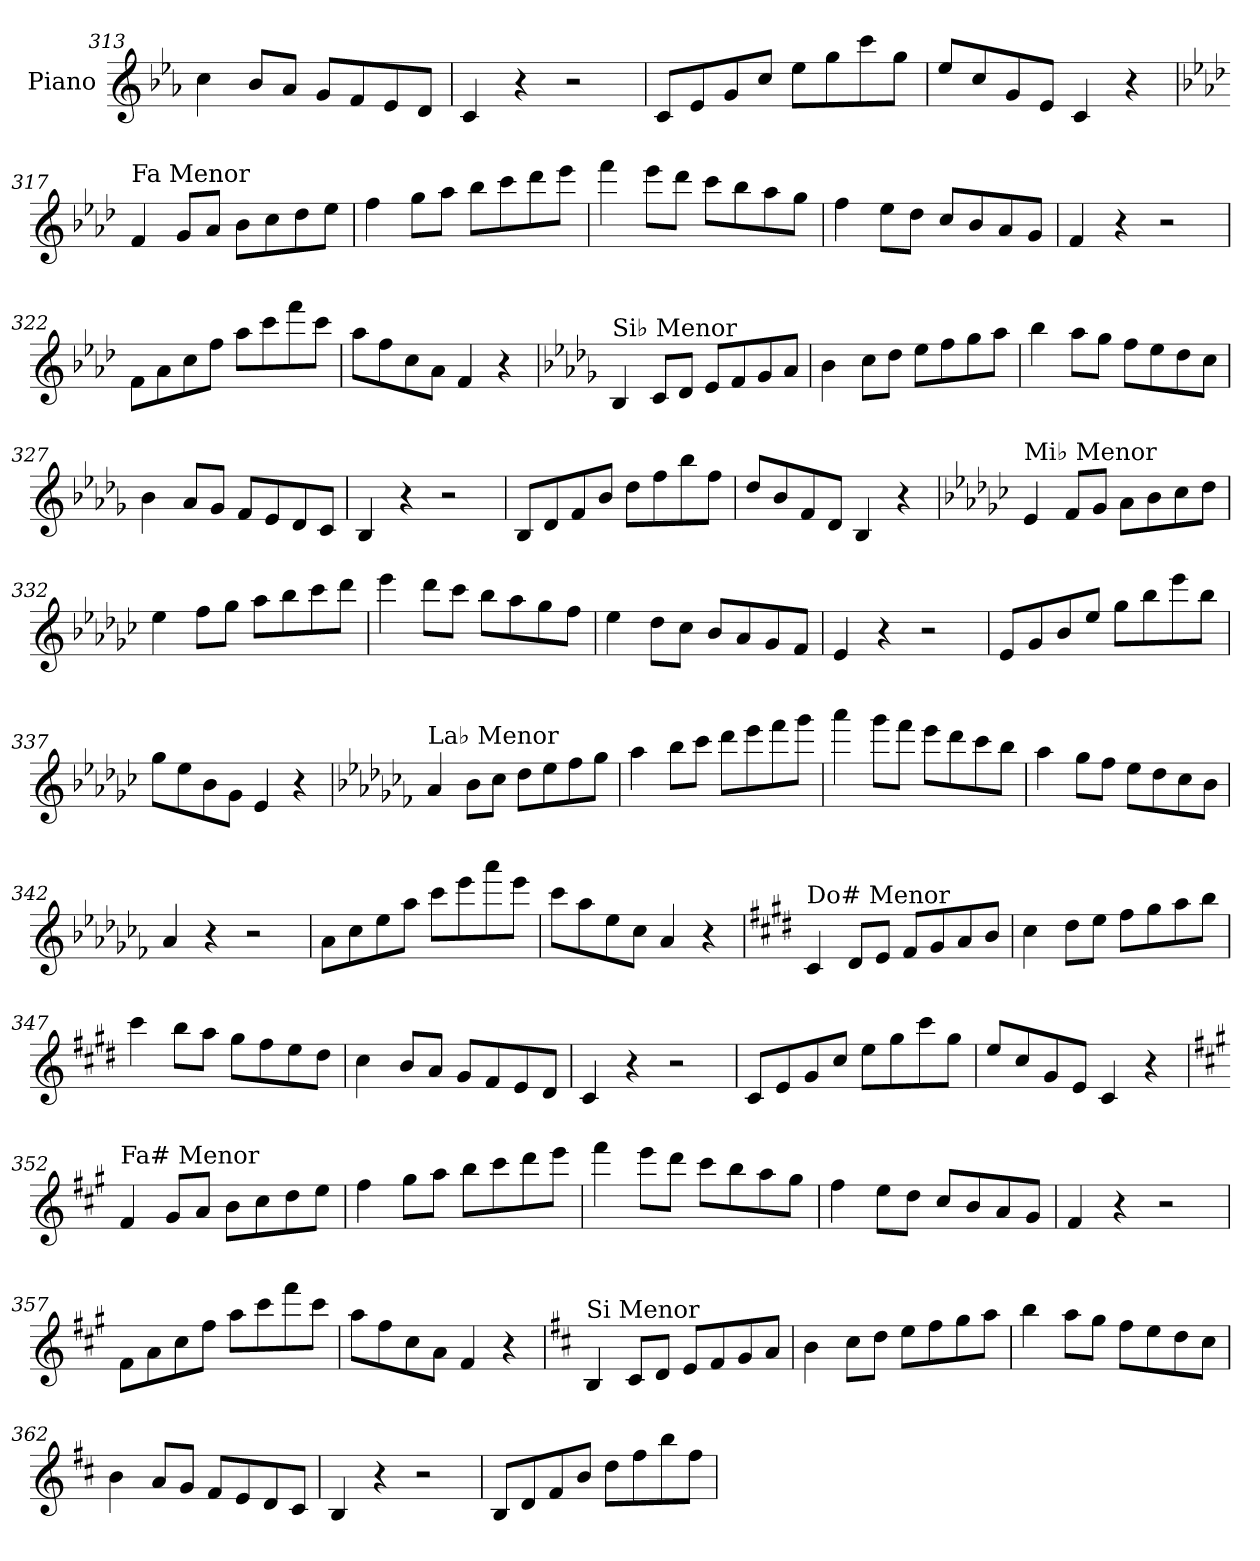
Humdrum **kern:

**kern
*part1
*staff1
*I"Piano
*I'Pno.
*clefG2
*k[b-e-a-]
=313
4cc\
8b-/L
8a-/J
8g/L
8f/
8e-/
8d/J
=314
4c/
4r
2r
=315
8c/L
8e-/
8g/
8cc/J
8ee-\L
8gg\
8ccc\
8gg\J
=316
8ee-/L
8cc/
8g/
8e-/J
4c/
4r
!!LO:LB:g=z
=317
*k[b-e-a-d-]
!LO:TX:a:t=Fa Menor
4f/
8g/L
8a-/J
8b-\L
8cc\
8dd-\
8ee-\J
=318
4ff\
8gg\L
8aa-\J
8bb-\L
8ccc\
8ddd-\
8eee-\J
=319
4fff\
8eee-\L
8ddd-\J
8ccc\L
8bb-\
8aa-\
8gg\J
=320
4ff\
8ee-\L
8dd-\J
8cc/L
8b-/
8a-/
8g/J
=321
4f/
4r
2r
=322
8f\L
8a-\
8cc\
8ff\J
8aa-\L
8ccc\
8fff\
8ccc\J
=323
8aa-\L
8ff\
8cc\
8a-\J
4f/
4r
!!LO:LB:g=z
=324
*k[b-e-a-d-g-]
!LO:TX:a:t=Si♭ Menor
4B-/
8c/L
8d-/J
8e-/L
8f/
8g-/
8a-/J
=325
4b-\
8cc\L
8dd-\J
8ee-\L
8ff\
8gg-\
8aa-\J
=326
4bb-\
8aa-\L
8gg-\J
8ff\L
8ee-\
8dd-\
8cc\J
=327
4b-\
8a-/L
8g-/J
8f/L
8e-/
8d-/
8c/J
=328
4B-/
4r
2r
=329
8B-/L
8d-/
8f/
8b-/J
8dd-\L
8ff\
8bb-\
8ff\J
=330
8dd-/L
8b-/
8f/
8d-/J
4B-/
4r
!!LO:LB:g=z
=331
*k[b-e-a-d-g-c-]
!LO:TX:a:t=Mi♭ Menor
4e-/
8f/L
8g-/J
8a-\L
8b-\
8cc-\
8dd-\J
=332
4ee-\
8ff\L
8gg-\J
8aa-\L
8bb-\
8ccc-\
8ddd-\J
=333
4eee-\
8ddd-\L
8ccc-\J
8bb-\L
8aa-\
8gg-\
8ff\J
=334
4ee-\
8dd-\L
8cc-\J
8b-/L
8a-/
8g-/
8f/J
=335
4e-/
4r
2r
=336
8e-/L
8g-/
8b-/
8ee-/J
8gg-\L
8bb-\
8eee-\
8bb-\J
=337
8gg-\L
8ee-\
8b-\
8g-\J
4e-/
4r
!!LO:LB:g=z
=338
*k[b-e-a-d-g-c-f-]
!LO:TX:a:t=La♭ Menor
4a-/
8b-\L
8cc-\J
8dd-\L
8ee-\
8ff-\
8gg-\J
=339
4aa-\
8bb-\L
8ccc-\J
8ddd-\L
8eee-\
8fff-\
8ggg-\J
=340
4aaa-\
8ggg-\L
8fff-\J
8eee-\L
8ddd-\
8ccc-\
8bb-\J
=341
4aa-\
8gg-\L
8ff-\J
8ee-\L
8dd-\
8cc-\
8b-\J
=342
4a-/
4r
2r
=343
8a-\L
8cc-\
8ee-\
8aa-\J
8ccc-\L
8eee-\
8aaa-\
8eee-\J
=344
8ccc-\L
8aa-\
8ee-\
8cc-\J
4a-/
4r
!!LO:LB:g=z
=345
*k[f#c#g#d#]
!LO:TX:a:t=Do# Menor
4c#/
8d#/L
8e/J
8f#/L
8g#/
8a/
8b/J
=346
4cc#\
8dd#\L
8ee\J
8ff#\L
8gg#\
8aa\
8bb\J
=347
4ccc#\
8bb\L
8aa\J
8gg#\L
8ff#\
8ee\
8dd#\J
=348
4cc#\
8b/L
8a/J
8g#/L
8f#/
8e/
8d#/J
=349
4c#/
4r
2r
=350
8c#/L
8e/
8g#/
8cc#/J
8ee\L
8gg#\
8ccc#\
8gg#\J
=351
8ee/L
8cc#/
8g#/
8e/J
4c#/
4r
!!LO:LB:g=z
=352
*k[f#c#g#]
!LO:TX:a:t=Fa# Menor
4f#/
8g#/L
8a/J
8b\L
8cc#\
8dd\
8ee\J
=353
4ff#\
8gg#\L
8aa\J
8bb\L
8ccc#\
8ddd\
8eee\J
=354
4fff#\
8eee\L
8ddd\J
8ccc#\L
8bb\
8aa\
8gg#\J
=355
4ff#\
8ee\L
8dd\J
8cc#/L
8b/
8a/
8g#/J
=356
4f#/
4r
2r
=357
8f#\L
8a\
8cc#\
8ff#\J
8aa\L
8ccc#\
8fff#\
8ccc#\J
=358
8aa\L
8ff#\
8cc#\
8a\J
4f#/
4r
!!LO:LB:g=z
=359
*k[f#c#]
!LO:TX:a:t=Si Menor
4B/
8c#/L
8d/J
8e/L
8f#/
8g/
8a/J
=360
4b\
8cc#\L
8dd\J
8ee\L
8ff#\
8gg\
8aa\J
=361
4bb\
8aa\L
8gg\J
8ff#\L
8ee\
8dd\
8cc#\J
=362
4b\
8a/L
8g/J
8f#/L
8e/
8d/
8c#/J
=363
4B/
4r
2r
=364
8B/L
8d/
8f#/
8b/J
8dd\L
8ff#\
8bb\
8ff#\J
=
*-
